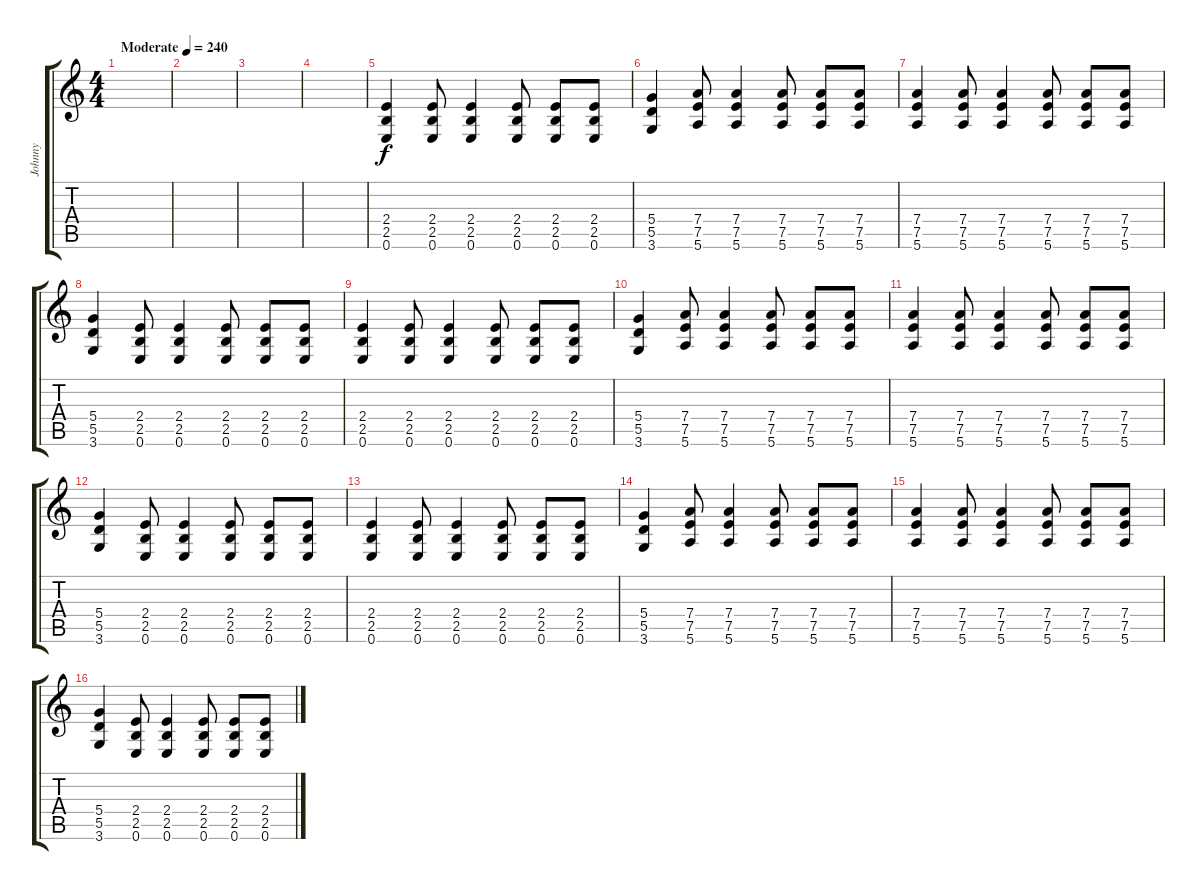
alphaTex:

\track ("Johnny" "Johnny") {instrument distortionguitar}
\staff {score tabs}
\tuning (E4 B3 G3 D3 A2 E2) {hide}
\ts (4 4)
\tempo (240 "Moderate")
\clef g2
\ks c
|
|
|
|
(2.4 2.5 0.6).4 (2.4 2.5 0.6).8 (2.4 2.5 0.6).4 (2.4 2.5 0.6).8 (2.4 2.5 0.6).8 (2.4 2.5 0.6).8 |
(5.4 5.5 3.6).4 (7.4 7.5 5.6).8 (7.4 7.5 5.6).4 (7.4 7.5 5.6).8 (7.4 7.5 5.6).8 (7.4 7.5 5.6).8 |
(7.4 7.5 5.6).4 (7.4 7.5 5.6).8 (7.4 7.5 5.6).4 (7.4 7.5 5.6).8 (7.4 7.5 5.6).8 (7.4 7.5 5.6).8 |
(5.4 5.5 3.6).4 (2.4 2.5 0.6).8 (2.4 2.5 0.6).4 (2.4 2.5 0.6).8 (2.4 2.5 0.6).8 (2.4 2.5 0.6).8 |
(2.4 2.5 0.6).4 (2.4 2.5 0.6).8 (2.4 2.5 0.6).4 (2.4 2.5 0.6).8 (2.4 2.5 0.6).8 (2.4 2.5 0.6).8 |
(5.4 5.5 3.6).4 (7.4 7.5 5.6).8 (7.4 7.5 5.6).4 (7.4 7.5 5.6).8 (7.4 7.5 5.6).8 (7.4 7.5 5.6).8 |
(7.4 7.5 5.6).4 (7.4 7.5 5.6).8 (7.4 7.5 5.6).4 (7.4 7.5 5.6).8 (7.4 7.5 5.6).8 (7.4 7.5 5.6).8 |
(5.4 5.5 3.6).4 (2.4 2.5 0.6).8 (2.4 2.5 0.6).4 (2.4 2.5 0.6).8 (2.4 2.5 0.6).8 (2.4 2.5 0.6).8 |
(2.4 2.5 0.6).4 (2.4 2.5 0.6).8 (2.4 2.5 0.6).4 (2.4 2.5 0.6).8 (2.4 2.5 0.6).8 (2.4 2.5 0.6).8 |
(5.4 5.5 3.6).4 (7.4 7.5 5.6).8 (7.4 7.5 5.6).4 (7.4 7.5 5.6).8 (7.4 7.5 5.6).8 (7.4 7.5 5.6).8 |
(7.4 7.5 5.6).4 (7.4 7.5 5.6).8 (7.4 7.5 5.6).4 (7.4 7.5 5.6).8 (7.4 7.5 5.6).8 (7.4 7.5 5.6).8 |
(5.4 5.5 3.6).4 (2.4 2.5 0.6).8 (2.4 2.5 0.6).4 (2.4 2.5 0.6).8 (2.4 2.5 0.6).8 (2.4 2.5 0.6).8
